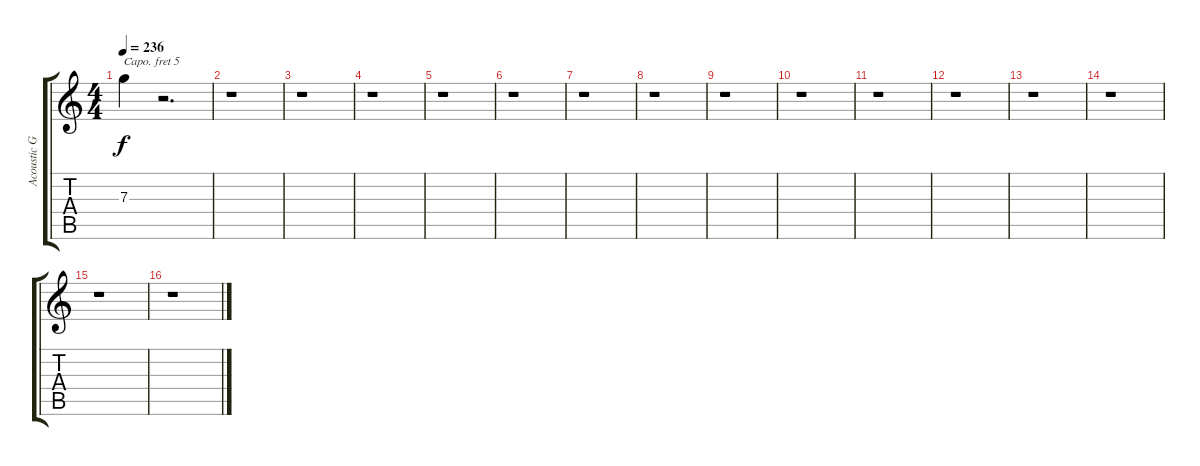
\track ("Acoustic Guitar" "Acoustic G") {instrument acousticguitarsteel}
\staff {score tabs}
\capo 5
\tuning (E4 B3 G3 D3 A2 E2) {hide}
\ts (4 4)
\tempo 236
\clef g2
\ks c
7.3.4{dy f} r.2{d} |
r.1 |
r.1 |
r.1 |
r.1 |
r.1 |
r.1 |
r.1 |
r.1 |
r.1 |
r.1 |
r.1 |
r.1 |
r.1 |
r.1 |
r.1
